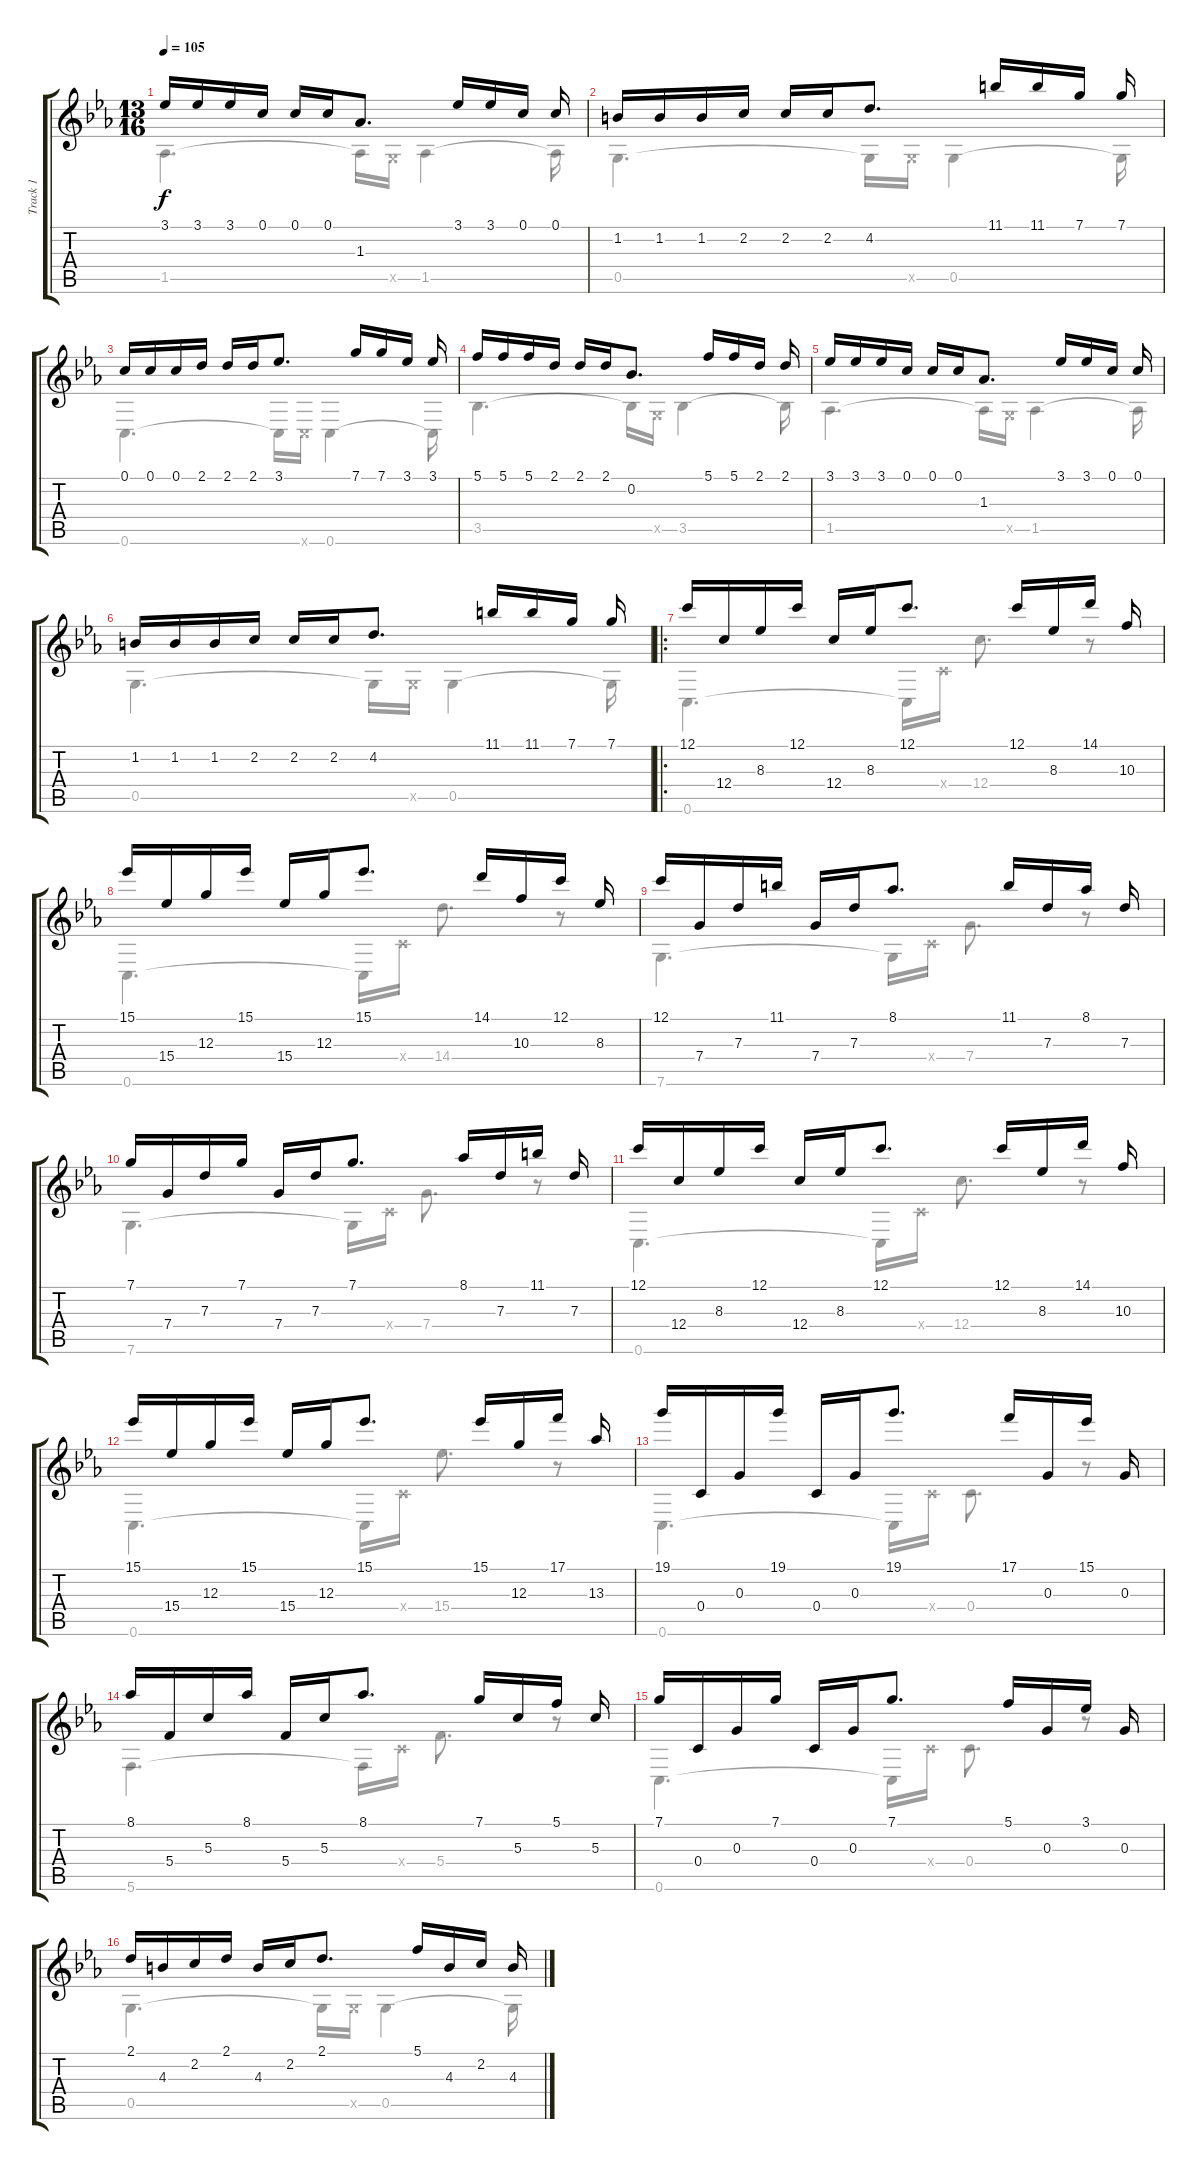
\track ("Track 1" "Track 1") {instrument acousticguitarsteel}
\staff {score tabs}
\tuning (C4 Bb3 G3 C3 G2 C2) {hide}
\voice
\ts (13 16)
\tempo 105
\clef g2
\ks cminor
3.1.16{dy f} 3.1.16 3.1.16 0.1.16 0.1.16 0.1.16 1.3.8{d} 3.1.16 3.1.16 0.1.16 0.1.16 |
1.2.16 1.2.16 1.2.16 2.2.16 2.2.16 2.2.16 4.2.8{d} 11.1.16 11.1.16 7.1.16 7.1.16 |
0.1.16 0.1.16 0.1.16 2.1.16 2.1.16 2.1.16 3.1.8{d} 7.1.16 7.1.16 3.1.16 3.1.16 |
5.1.16 5.1.16 5.1.16 2.1.16 2.1.16 2.1.16 0.2.8{d} 5.1.16 5.1.16 2.1.16 2.1.16 |
3.1.16 3.1.16 3.1.16 0.1.16 0.1.16 0.1.16 1.3.8{d} 3.1.16 3.1.16 0.1.16 0.1.16 |
1.2.16 1.2.16 1.2.16 2.2.16 2.2.16 2.2.16 4.2.8{d} 11.1.16 11.1.16 7.1.16 7.1.16 |
\ro
12.1.16 12.4.16 8.3.16 12.1.16 12.4.16 8.3.16 12.1.8{d} 12.1.16 8.3.16 14.1.16 10.3.16 |
15.1.16 15.4.16 12.3.16 15.1.16 15.4.16 12.3.16 15.1.8{d} 14.1.16 10.3.16 12.1.16 8.3.16 |
12.1.16 7.4.16 7.3.16 11.1.16 7.4.16 7.3.16 8.1.8{d} 11.1.16 7.3.16 8.1.16 7.3.16 |
7.1.16 7.4.16 7.3.16 7.1.16 7.4.16 7.3.16 7.1.8{d} 8.1.16 7.3.16 11.1.16 7.3.16 |
12.1.16 12.4.16 8.3.16 12.1.16 12.4.16 8.3.16 12.1.8{d} 12.1.16 8.3.16 14.1.16 10.3.16 |
15.1.16 15.4.16 12.3.16 15.1.16 15.4.16 12.3.16 15.1.8{d} 15.1.16 12.3.16 17.1.16 13.3.16 |
19.1.16 0.4.16 0.3.16 19.1.16 0.4.16 0.3.16 19.1.8{d} 17.1.16 0.3.16 15.1.16 0.3.16 |
8.1.16 5.4.16 5.3.16 8.1.16 5.4.16 5.3.16 8.1.8{d} 7.1.16 5.3.16 5.1.16 5.3.16 |
7.1.16 0.4.16 0.3.16 7.1.16 0.4.16 0.3.16 7.1.8{d} 5.1.16 0.3.16 3.1.16 0.3.16 |
2.1.16 4.3.16 2.2.16 2.1.16 4.3.16 2.2.16 2.1.8{d} 5.1.16 4.3.16 2.2.16 4.3.16
\voice
\clef g2
\ottava regular
\simile none
\ks cminor
1.5.4{d dy f} 1.5{t}.16 0.5{x}.16 1.5.4 1.5{t}.16 |
0.5.4{d} 0.5{t}.16 0.5{x}.16 0.5.4 0.5{t}.16 |
0.6.4{d} 0.6{t}.16 0.6{x}.16 0.6.4 0.6{t}.16 |
3.5.4{d} 3.5{t}.16 0.5{x}.16 3.5.4 3.5{t}.16 |
1.5.4{d} 1.5{t}.16 0.5{x}.16 1.5.4 1.5{t}.16 |
0.5.4{d} 0.5{t}.16 0.5{x}.16 0.5.4 0.5{t}.16 |
0.6.4{d} 0.6{t}.16 0.4{x}.16 12.4.8{d} r.8 |
0.6.4{d} 0.6{t}.16 0.4{x}.16 14.4.8{d} r.8 |
7.6.4{d} 7.6{t}.16 0.4{x}.16 7.4.8{d} r.8 |
7.6.4{d} 7.6{t}.16 0.4{x}.16 7.4.8{d} r.8 |
0.6.4{d} 0.6{t}.16 0.4{x}.16 12.4.8{d} r.8 |
0.6.4{d} 0.6{t}.16 0.4{x}.16 15.4.8{d} r.8 |
0.6.4{d} 0.6{t}.16 0.4{x}.16 0.4.8{d} r.8 |
5.6.4{d} 5.6{t}.16 0.4{x}.16 5.4.8{d} r.8 |
0.6.4{d} 0.6{t}.16 0.4{x}.16 0.4.8{d} r.8 |
0.5.4{d} 0.5{t}.16 0.5{x}.16 0.5.4 0.5{t}.16
